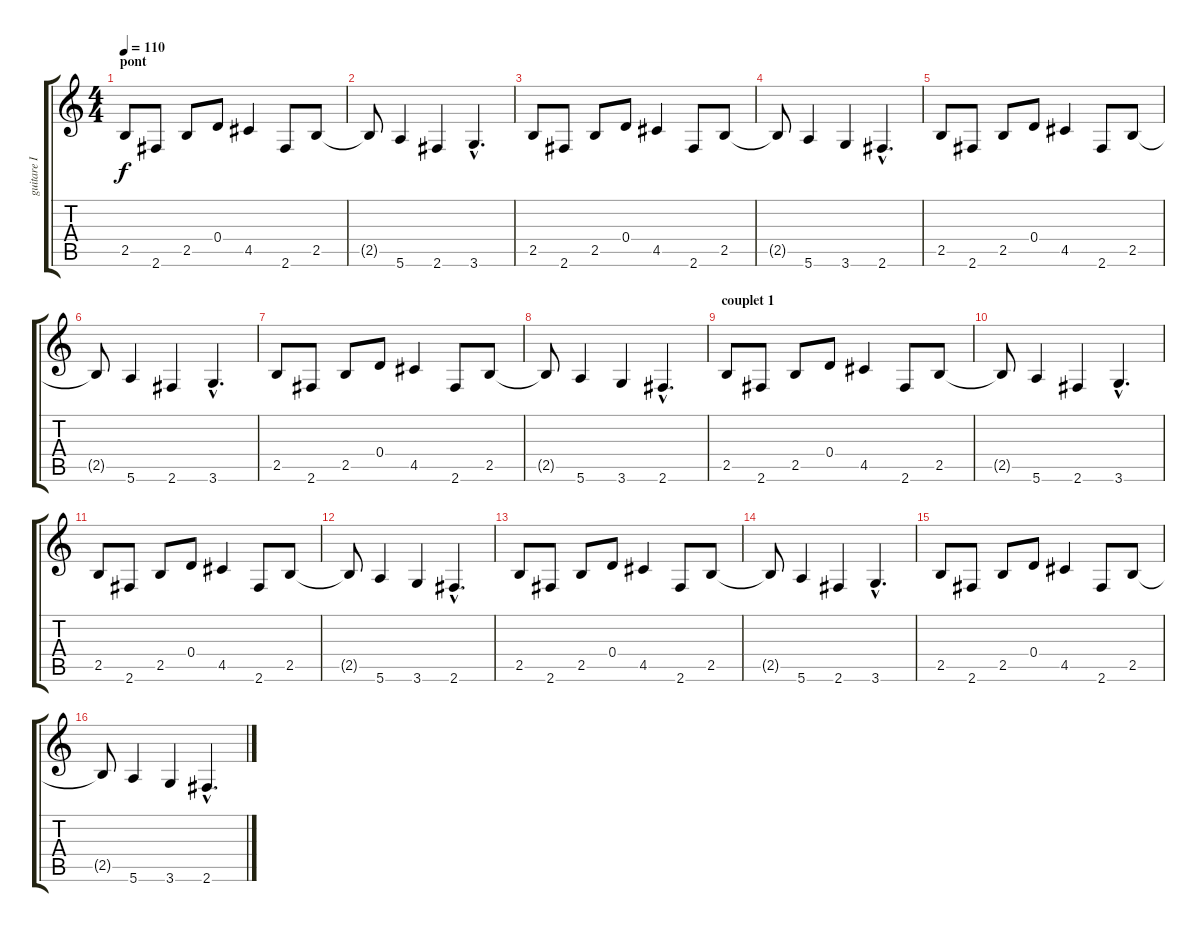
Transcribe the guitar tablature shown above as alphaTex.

\track ("guitare I" "guitare I") {instrument distortionguitar}
\staff {score tabs}
\tuning (E4 B3 G3 D3 A2 E2) {hide}
\ts (4 4)
\section ("" "pont")
\tempo 110
\clef g2
\ks c
2.5.8{dy f} 2.6.8 2.5.8 0.4.8 4.5.4 2.6.8 2.5.8 |
2.5{t}.8 5.6.4 2.6.4 3.6{hac}.4{d} |
2.5.8 2.6.8 2.5.8 0.4.8 4.5.4 2.6.8 2.5.8 |
2.5{t}.8 5.6.4 3.6.4 2.6{hac}.4{d} |
2.5.8 2.6.8 2.5.8 0.4.8 4.5.4 2.6.8 2.5.8 |
2.5{t}.8 5.6.4 2.6.4 3.6{hac}.4{d} |
2.5.8 2.6.8 2.5.8 0.4.8 4.5.4 2.6.8 2.5.8 |
2.5{t}.8 5.6.4 3.6.4 2.6{hac}.4{d} |
\section ("" "couplet 1")
2.5.8 2.6.8 2.5.8 0.4.8 4.5.4 2.6.8 2.5.8 |
2.5{t}.8 5.6.4 2.6.4 3.6{hac}.4{d} |
2.5.8 2.6.8 2.5.8 0.4.8 4.5.4 2.6.8 2.5.8 |
2.5{t}.8 5.6.4 3.6.4 2.6{hac}.4{d} |
2.5.8 2.6.8 2.5.8 0.4.8 4.5.4 2.6.8 2.5.8 |
2.5{t}.8 5.6.4 2.6.4 3.6{hac}.4{d} |
2.5.8 2.6.8 2.5.8 0.4.8 4.5.4 2.6.8 2.5.8 |
2.5{t}.8 5.6.4 3.6.4 2.6{hac}.4{d}
